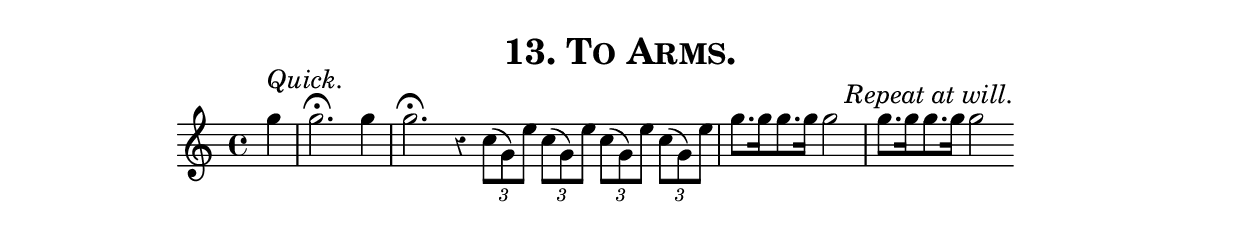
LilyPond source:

\version "2.8"
\paper{ line-width=15\cm indent=0\mm }

\header{ tagline="" title=\markup \smallCaps "13. To Arms." }

tempomark   = { \once \override TextScript #'padding = #2
                s1*0^\markup { \large \italic { Quick. } } }
repeatadlib = { \mark \markup { \hspace #0 \raise #1
                \large \italic "Repeat at will." } }

\score {
 \new Staff \relative c''' {
  \override Score.RehearsalMark #'break-visibility = #begin-of-line-invisible
  \override Score.RehearsalMark #'self-alignment-X = #right

  \set Staff.midiInstrument = #"trumpet"
  \set Score.barNumberVisibility = ##f
  \override Voice.Rest #'style = #'classical
  \clef treble
  \key c \major
  \autoBeamOff
  \time 4/4
  \tempomark 

  \partial 4 g4 |
  g2.\fermata g4 |
  g2.\fermata r4 \bar "|:"
  \times 2/3 { c,8[( g) e'] } \times 2/3 { c8[( g) e'] }
   \times 2/3 { c8[( g) e'] } \times 2/3 { c8[( g) e'] } |

  g8.[ g16 g8. g16] g2 |
  g8.[ g16 g8. g16] g2 \repeatadlib \bar ":|"

 }
 \layout { }
 \midi { \tempo 4=120 }
}
